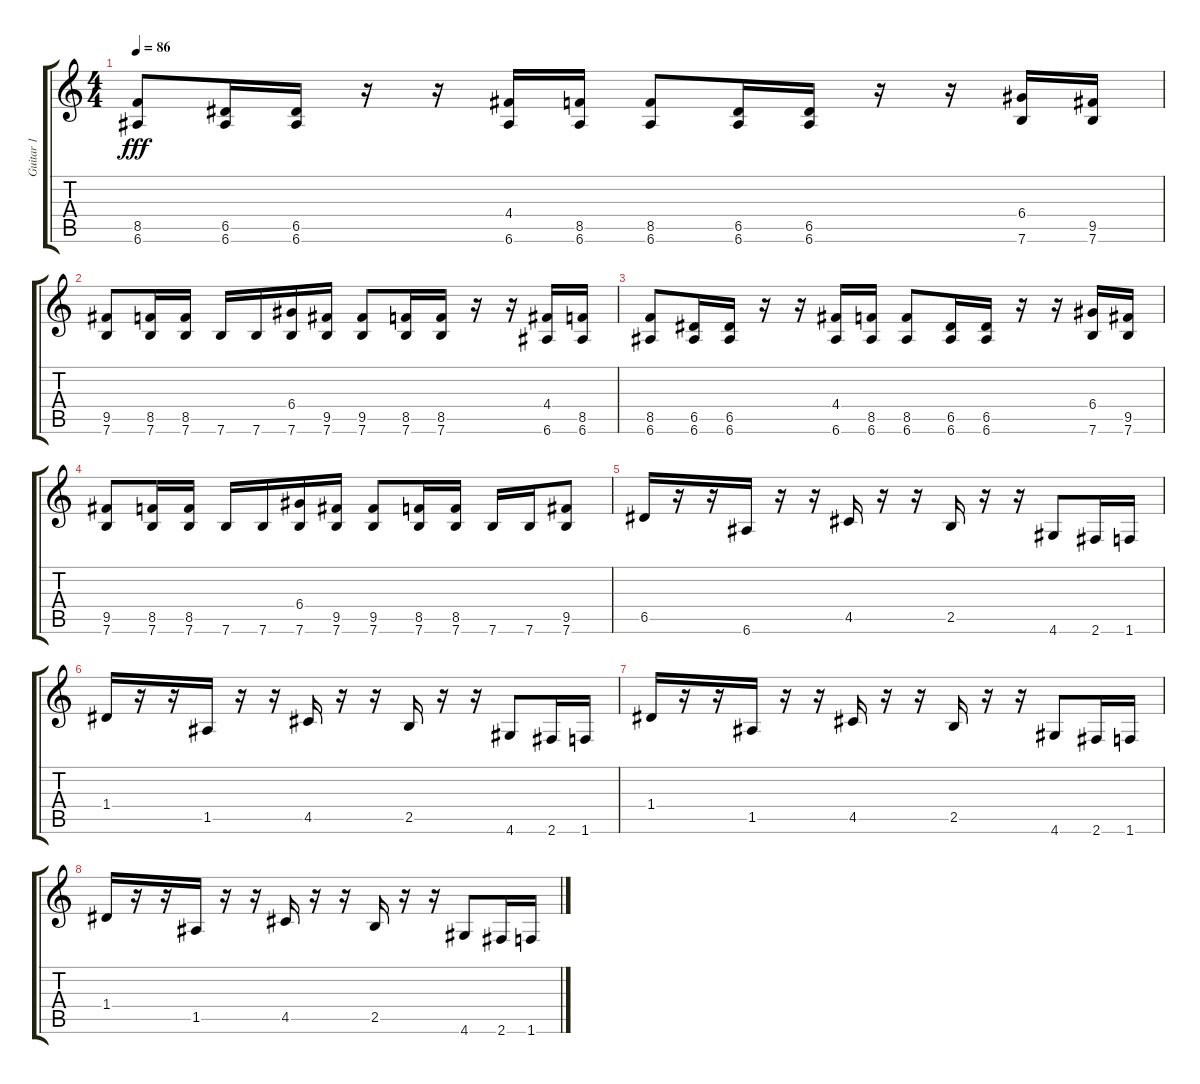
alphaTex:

\track ("Guitar 1" "Guitar 1") {instrument distortionguitar}
\staff {score tabs}
\tuning (E4 B3 G3 D3 A2 E2) {hide}
\ts (4 4)
\tempo 86
\clef g2
\ks c
(8.5 6.6).8{dy fff} (6.5 6.6).16 (6.5 6.6).16 r.16 r.16 (4.4 6.6).16 (8.5 6.6).16 (8.5 6.6).8 (6.5 6.6).16 (6.5 6.6).16 r.16 r.16 (6.4 7.6).16 (9.5 7.6).16 |
(9.5 7.6).8 (8.5 7.6).16 (8.5 7.6).16 7.6.16 7.6.16 (6.4 7.6).16 (9.5 7.6).16 (9.5 7.6).8 (8.5 7.6).16 (8.5 7.6).16 r.16 r.16 (4.4 6.6).16 (8.5 6.6).16 |
(8.5 6.6).8 (6.5 6.6).16 (6.5 6.6).16 r.16 r.16 (4.4 6.6).16 (8.5 6.6).16 (8.5 6.6).8 (6.5 6.6).16 (6.5 6.6).16 r.16 r.16 (6.4 7.6).16 (9.5 7.6).16 |
(9.5 7.6).8 (8.5 7.6).16 (8.5 7.6).16 7.6.16 7.6.16 (6.4 7.6).16 (9.5 7.6).16 (9.5 7.6).8 (8.5 7.6).16 (8.5 7.6).16 7.6.16 7.6.16 (9.5 7.6).8 |
6.5.16 r.16 r.16 6.6.16 r.16 r.16 4.5.16 r.16 r.16 2.5.16 r.16 r.16 4.6.8 2.6.16 1.6.16 |
1.4.16 r.16 r.16 1.5.16 r.16 r.16 4.5.16 r.16 r.16 2.5.16 r.16 r.16 4.6.8 2.6.16 1.6.16 |
1.4.16 r.16 r.16 1.5.16 r.16 r.16 4.5.16 r.16 r.16 2.5.16 r.16 r.16 4.6.8 2.6.16 1.6.16 |
1.4.16 r.16 r.16 1.5.16 r.16 r.16 4.5.16 r.16 r.16 2.5.16 r.16 r.16 4.6.8 2.6.16 1.6.16
